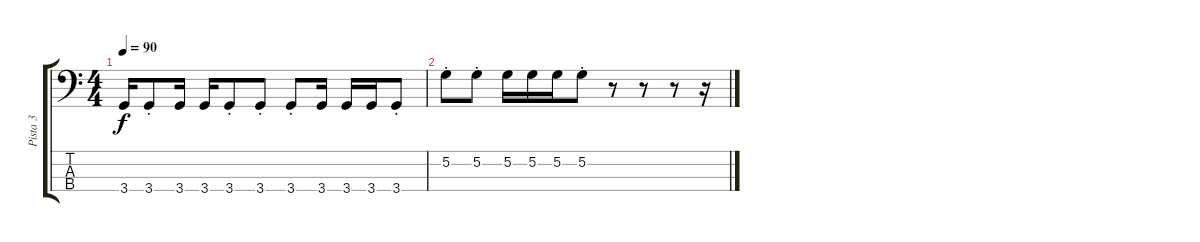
\track ("Pista 3" "Pista 3") {instrument electricbasspick}
\staff {score tabs}
\tuning (G2 D2 A1 E1) {hide}
\ts (4 4)
\tempo 90
\clef f4
\ks c
3.4.16{dy f} 3.4{st}.8 3.4.16 3.4.16 3.4{st}.8 3.4{st}.8 3.4{st}.8 3.4.16 3.4.16 3.4.16 3.4{st}.8 |
5.2{st}.8 5.2{st}.8 5.2.16 5.2.16 5.2.16 5.2{st}.8 r.8 r.8 r.8 r.16
